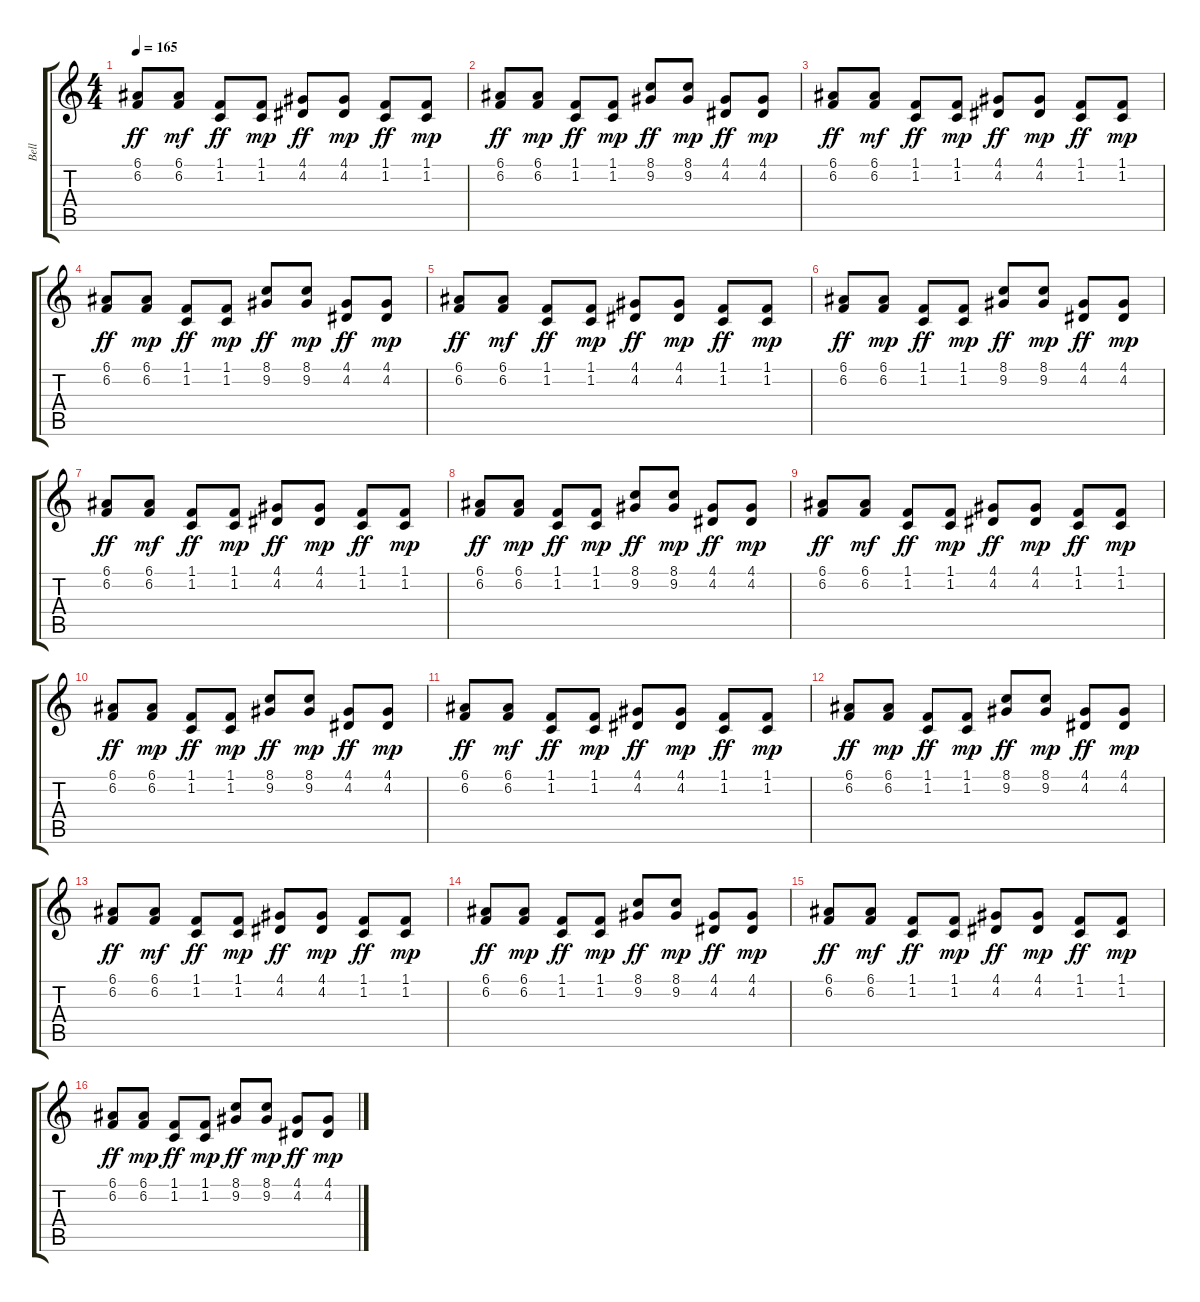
\track ("Bell" "Bell") {instrument glockenspiel}
\staff {score tabs}
\tuning (E4 B3 G3 D3 A2 E2) {hide}
\ts (4 4)
\tempo 165
\clef g2
\ks c
(6.1 6.2).8{dy ff} (6.1 6.2).8{dy mf} (1.1 1.2).8{dy ff} (1.1 1.2).8{dy mp} (4.1 4.2).8{dy ff} (4.1 4.2).8{dy mp} (1.1 1.2).8{dy ff} (1.1 1.2).8{dy mp} |
(6.1 6.2).8{dy ff volume 11 balance 8} (6.1 6.2).8{dy mp} (1.1 1.2).8{dy ff} (1.1 1.2).8{dy mp} (8.1 9.2).8{dy ff volume 14 balance 12} (8.1 9.2).8{dy mp} (4.1 4.2).8{dy ff} (4.1 4.2).8{dy mp} |
(6.1 6.2).8{dy ff} (6.1 6.2).8{dy mf} (1.1 1.2).8{dy ff} (1.1 1.2).8{dy mp} (4.1 4.2).8{dy ff} (4.1 4.2).8{dy mp} (1.1 1.2).8{dy ff} (1.1 1.2).8{dy mp} |
(6.1 6.2).8{dy ff volume 11 balance 8} (6.1 6.2).8{dy mp} (1.1 1.2).8{dy ff} (1.1 1.2).8{dy mp} (8.1 9.2).8{dy ff volume 14 balance 4} (8.1 9.2).8{dy mp} (4.1 4.2).8{dy ff} (4.1 4.2).8{dy mp} |
(6.1 6.2).8{dy ff} (6.1 6.2).8{dy mf} (1.1 1.2).8{dy ff} (1.1 1.2).8{dy mp} (4.1 4.2).8{dy ff} (4.1 4.2).8{dy mp} (1.1 1.2).8{dy ff} (1.1 1.2).8{dy mp} |
(6.1 6.2).8{dy ff volume 11 balance 8} (6.1 6.2).8{dy mp} (1.1 1.2).8{dy ff} (1.1 1.2).8{dy mp} (8.1 9.2).8{dy ff volume 14 balance 12} (8.1 9.2).8{dy mp} (4.1 4.2).8{dy ff} (4.1 4.2).8{dy mp} |
(6.1 6.2).8{dy ff} (6.1 6.2).8{dy mf} (1.1 1.2).8{dy ff} (1.1 1.2).8{dy mp} (4.1 4.2).8{dy ff} (4.1 4.2).8{dy mp} (1.1 1.2).8{dy ff} (1.1 1.2).8{dy mp} |
(6.1 6.2).8{dy ff volume 11 balance 8} (6.1 6.2).8{dy mp} (1.1 1.2).8{dy ff} (1.1 1.2).8{dy mp} (8.1 9.2).8{dy ff volume 14 balance 4} (8.1 9.2).8{dy mp} (4.1 4.2).8{dy ff} (4.1 4.2).8{dy mp} |
(6.1 6.2).8{dy ff} (6.1 6.2).8{dy mf} (1.1 1.2).8{dy ff} (1.1 1.2).8{dy mp} (4.1 4.2).8{dy ff} (4.1 4.2).8{dy mp} (1.1 1.2).8{dy ff} (1.1 1.2).8{dy mp} |
(6.1 6.2).8{dy ff volume 11 balance 8} (6.1 6.2).8{dy mp} (1.1 1.2).8{dy ff} (1.1 1.2).8{dy mp} (8.1 9.2).8{dy ff volume 14 balance 12} (8.1 9.2).8{dy mp} (4.1 4.2).8{dy ff} (4.1 4.2).8{dy mp} |
(6.1 6.2).8{dy ff} (6.1 6.2).8{dy mf} (1.1 1.2).8{dy ff} (1.1 1.2).8{dy mp} (4.1 4.2).8{dy ff} (4.1 4.2).8{dy mp} (1.1 1.2).8{dy ff} (1.1 1.2).8{dy mp} |
(6.1 6.2).8{dy ff volume 11 balance 8} (6.1 6.2).8{dy mp} (1.1 1.2).8{dy ff} (1.1 1.2).8{dy mp} (8.1 9.2).8{dy ff volume 14 balance 4} (8.1 9.2).8{dy mp} (4.1 4.2).8{dy ff} (4.1 4.2).8{dy mp} |
(6.1 6.2).8{dy ff} (6.1 6.2).8{dy mf} (1.1 1.2).8{dy ff} (1.1 1.2).8{dy mp} (4.1 4.2).8{dy ff} (4.1 4.2).8{dy mp} (1.1 1.2).8{dy ff} (1.1 1.2).8{dy mp} |
(6.1 6.2).8{dy ff volume 11 balance 8} (6.1 6.2).8{dy mp} (1.1 1.2).8{dy ff} (1.1 1.2).8{dy mp} (8.1 9.2).8{dy ff volume 14 balance 12} (8.1 9.2).8{dy mp} (4.1 4.2).8{dy ff} (4.1 4.2).8{dy mp} |
(6.1 6.2).8{dy ff} (6.1 6.2).8{dy mf} (1.1 1.2).8{dy ff} (1.1 1.2).8{dy mp} (4.1 4.2).8{dy ff} (4.1 4.2).8{dy mp} (1.1 1.2).8{dy ff} (1.1 1.2).8{dy mp} |
(6.1 6.2).8{dy ff volume 11 balance 8} (6.1 6.2).8{dy mp} (1.1 1.2).8{dy ff} (1.1 1.2).8{dy mp} (8.1 9.2).8{dy ff volume 14 balance 4} (8.1 9.2).8{dy mp} (4.1 4.2).8{dy ff} (4.1 4.2).8{dy mp}
